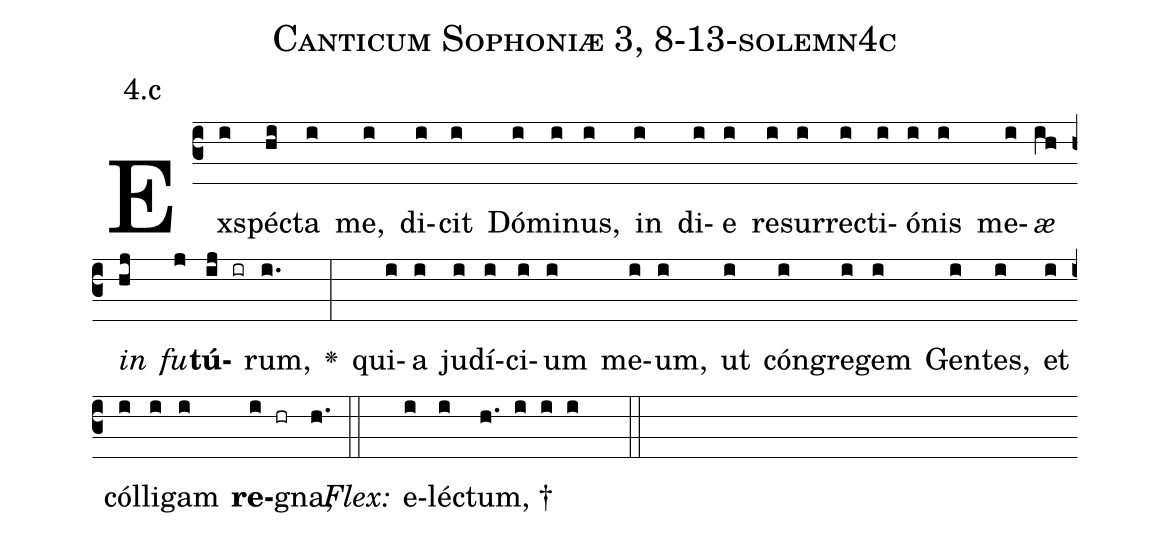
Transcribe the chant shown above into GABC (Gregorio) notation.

name: Canticum Sophoniæ 3, 8-13-solemn4c;
annotation: 4.c;
%%
(c3)Ex(i)spé(hi)cta(i) me,(i) di(i)cit(i) Dó(i)mi(i)nus,(i) in(i) di(i)e(i) re(i)sur(i)re(i)cti(i)ó(i)nis(i) me(i)<i>æ</i>(ih) <i>in</i>(hj) <i>fu</i>(j)<b>tú</b>(ij ir)rum,(i.) <v>\greheightstar</v>(:) qui(i)a(i) ju(i)dí(i)ci(i)um(i) me(i)um,(i) ut(i) cón(i)gre(i)gem(i) Gen(i)tes,(i) et(i) cól(i)li(i)gam(i) <b>re</b>(i hr)gna,(h.) (::)
<i>Flex:</i>()  e(i)lé(i)ctum, †(h. i i i  ::)

%E(i) u(i) o(i) u(i) a(i) e.(h.) (::)
